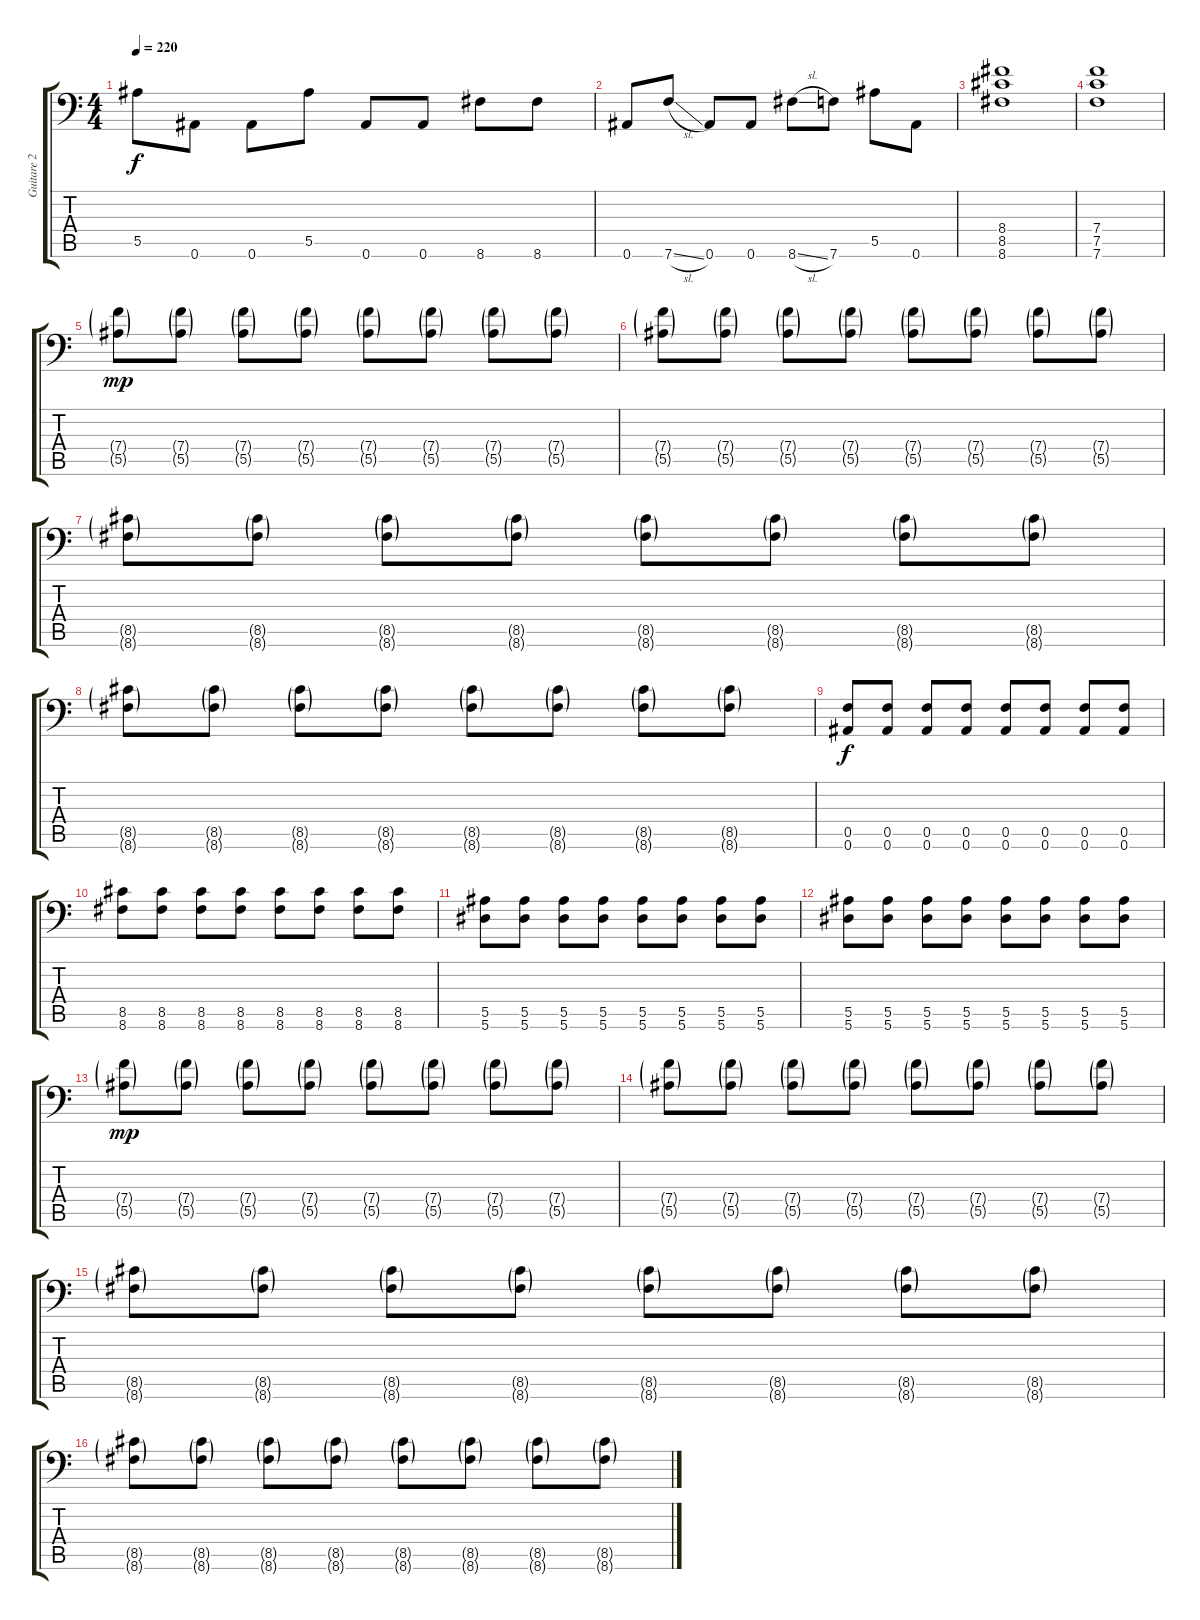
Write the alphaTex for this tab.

\track ("Guitare 2" "Guitare 2") {instrument distortionguitar}
\staff {score tabs}
\tuning (C4 G3 Eb3 Bb2 F2 Bb1) {hide}
\ts (4 4)
\tempo 220
\clef f4
\ks c
5.5.8{dy f} 0.6.8 0.6.8 5.5.8 0.6.8 0.6.8 8.6.8 8.6.8 |
0.6.8 7.6{sl}.8 0.6.8 0.6.8 8.6{sl}.8 7.6.8 5.5.8 0.6.8 |
(8.4 8.5 8.6).1 |
(7.4 7.5 7.6).1 |
(7.4{g} 5.5{g}).8{dy mp} (7.4{g} 5.5{g}).8 (7.4{g} 5.5{g}).8 (7.4{g} 5.5{g}).8 (7.4{g} 5.5{g}).8 (7.4{g} 5.5{g}).8 (7.4{g} 5.5{g}).8 (7.4{g} 5.5{g}).8 |
(7.4{g} 5.5{g}).8 (7.4{g} 5.5{g}).8 (7.4{g} 5.5{g}).8 (7.4{g} 5.5{g}).8 (7.4{g} 5.5{g}).8 (7.4{g} 5.5{g}).8 (7.4{g} 5.5{g}).8 (7.4{g} 5.5{g}).8 |
(8.5{g} 8.6{g}).8 (8.5{g} 8.6{g}).8 (8.5{g} 8.6{g}).8 (8.5{g} 8.6{g}).8 (8.5{g} 8.6{g}).8 (8.5{g} 8.6{g}).8 (8.5{g} 8.6{g}).8 (8.5{g} 8.6{g}).8 |
(8.5{g} 8.6{g}).8 (8.5{g} 8.6{g}).8 (8.5{g} 8.6{g}).8 (8.5{g} 8.6{g}).8 (8.5{g} 8.6{g}).8 (8.5{g} 8.6{g}).8 (8.5{g} 8.6{g}).8 (8.5{g} 8.6{g}).8 |
(0.5 0.6).8{dy f} (0.5 0.6).8 (0.5 0.6).8 (0.5 0.6).8 (0.5 0.6).8 (0.5 0.6).8 (0.5 0.6).8 (0.5 0.6).8 |
(8.5 8.6).8 (8.5 8.6).8 (8.5 8.6).8 (8.5 8.6).8 (8.5 8.6).8 (8.5 8.6).8 (8.5 8.6).8 (8.5 8.6).8 |
(5.5 5.6).8 (5.5 5.6).8 (5.5 5.6).8 (5.5 5.6).8 (5.5 5.6).8 (5.5 5.6).8 (5.5 5.6).8 (5.5 5.6).8 |
(5.5 5.6).8 (5.5 5.6).8 (5.5 5.6).8 (5.5 5.6).8 (5.5 5.6).8 (5.5 5.6).8 (5.5 5.6).8 (5.5 5.6).8 |
(7.4{g} 5.5{g}).8{dy mp} (7.4{g} 5.5{g}).8 (7.4{g} 5.5{g}).8 (7.4{g} 5.5{g}).8 (7.4{g} 5.5{g}).8 (7.4{g} 5.5{g}).8 (7.4{g} 5.5{g}).8 (7.4{g} 5.5{g}).8 |
(7.4{g} 5.5{g}).8 (7.4{g} 5.5{g}).8 (7.4{g} 5.5{g}).8 (7.4{g} 5.5{g}).8 (7.4{g} 5.5{g}).8 (7.4{g} 5.5{g}).8 (7.4{g} 5.5{g}).8 (7.4{g} 5.5{g}).8 |
(8.5{g} 8.6{g}).8 (8.5{g} 8.6{g}).8 (8.5{g} 8.6{g}).8 (8.5{g} 8.6{g}).8 (8.5{g} 8.6{g}).8 (8.5{g} 8.6{g}).8 (8.5{g} 8.6{g}).8 (8.5{g} 8.6{g}).8 |
(8.5{g} 8.6{g}).8 (8.5{g} 8.6{g}).8 (8.5{g} 8.6{g}).8 (8.5{g} 8.6{g}).8 (8.5{g} 8.6{g}).8 (8.5{g} 8.6{g}).8 (8.5{g} 8.6{g}).8 (8.5{g} 8.6{g}).8
